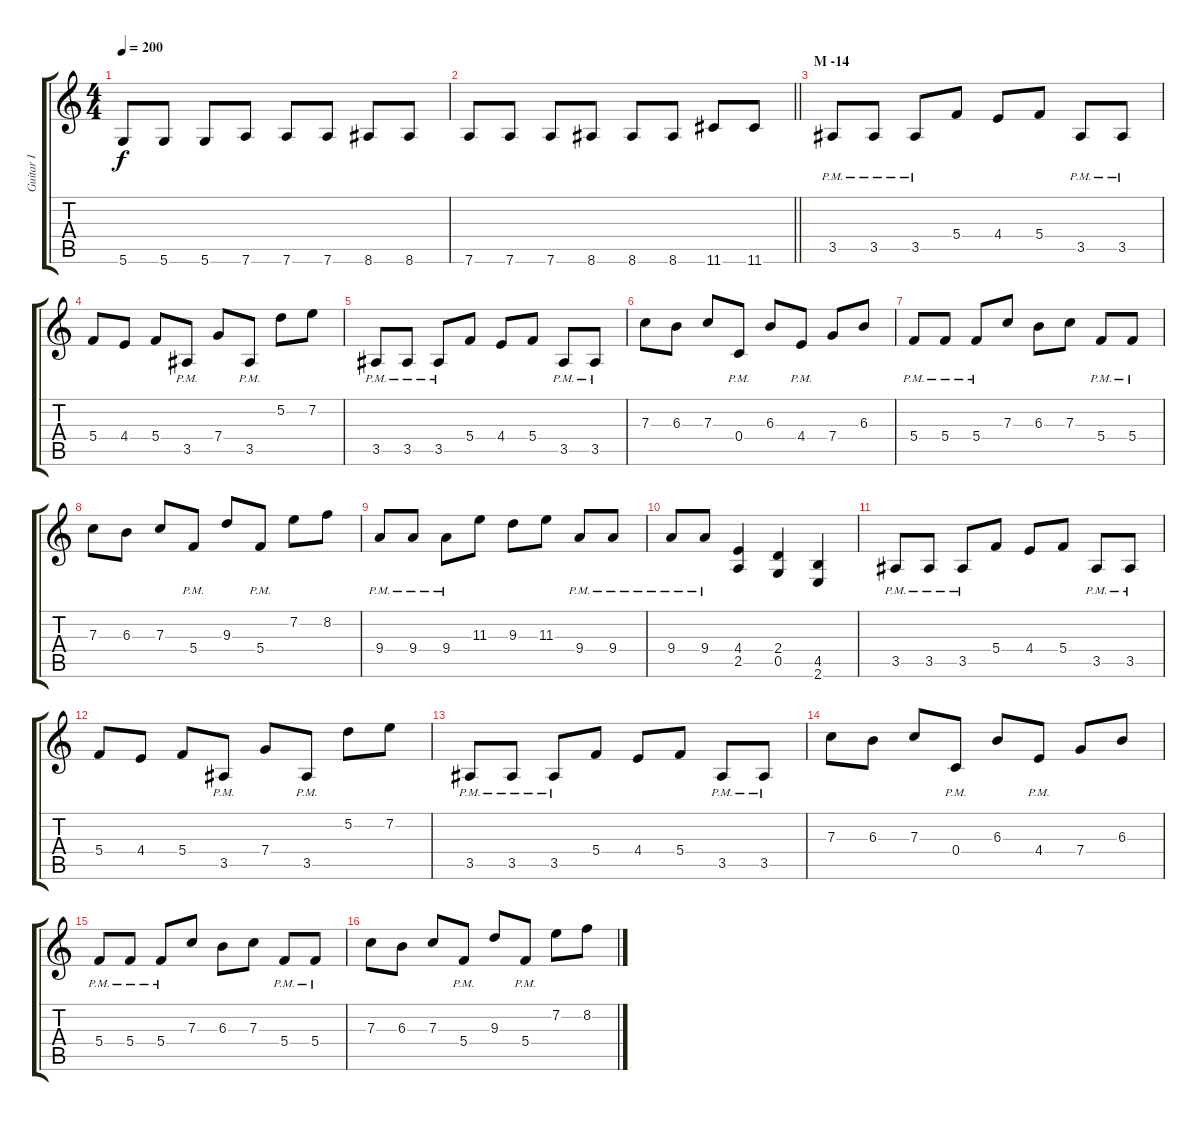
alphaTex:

\track ("Guitar I" "Guitar I") {instrument distortionguitar}
\staff {score tabs}
\tuning (D4 A3 F3 C3 G2 D2) {hide}
\ts (4 4)
\tempo 200
\clef g2
\ks c
5.6.8{dy f} 5.6.8 5.6.8 7.6.8 7.6.8 7.6.8 8.6.8 8.6.8 |
\barLineRight lightlight
7.6.8 7.6.8 7.6.8 8.6.8 8.6.8 8.6.8 11.6.8 11.6.8 |
\section ("" "M -14")
3.5{pm}.8 3.5{pm}.8 3.5{pm}.8 5.4.8 4.4.8 5.4.8 3.5{pm}.8 3.5{pm}.8 |
5.4.8 4.4.8 5.4.8 3.5{pm}.8 7.4.8 3.5{pm}.8 5.2.8 7.2.8 |
3.5{pm}.8 3.5{pm}.8 3.5{pm}.8 5.4.8 4.4.8 5.4.8 3.5{pm}.8 3.5{pm}.8 |
7.3.8 6.3.8 7.3.8 0.4{pm}.8 6.3.8 4.4{pm}.8 7.4.8 6.3.8 |
5.4{pm}.8 5.4{pm}.8 5.4{pm}.8 7.3.8 6.3.8 7.3.8 5.4{pm}.8 5.4{pm}.8 |
7.3.8 6.3.8 7.3.8 5.4{pm}.8 9.3.8 5.4{pm}.8 7.2.8 8.2.8 |
9.4{pm}.8 9.4{pm}.8 9.4{pm}.8 11.3.8 9.3.8 11.3.8 9.4{pm}.8 9.4{pm}.8 |
9.4{pm}.8 9.4{pm}.8 (4.4 2.5).4 (2.4 0.5).4 (4.5 2.6).4 |
3.5{pm}.8 3.5{pm}.8 3.5{pm}.8 5.4.8 4.4.8 5.4.8 3.5{pm}.8 3.5{pm}.8 |
5.4.8 4.4.8 5.4.8 3.5{pm}.8 7.4.8 3.5{pm}.8 5.2.8 7.2.8 |
3.5{pm}.8 3.5{pm}.8 3.5{pm}.8 5.4.8 4.4.8 5.4.8 3.5{pm}.8 3.5{pm}.8 |
7.3.8 6.3.8 7.3.8 0.4{pm}.8 6.3.8 4.4{pm}.8 7.4.8 6.3.8 |
5.4{pm}.8 5.4{pm}.8 5.4{pm}.8 7.3.8 6.3.8 7.3.8 5.4{pm}.8 5.4{pm}.8 |
7.3.8 6.3.8 7.3.8 5.4{pm}.8 9.3.8 5.4{pm}.8 7.2.8 8.2.8
